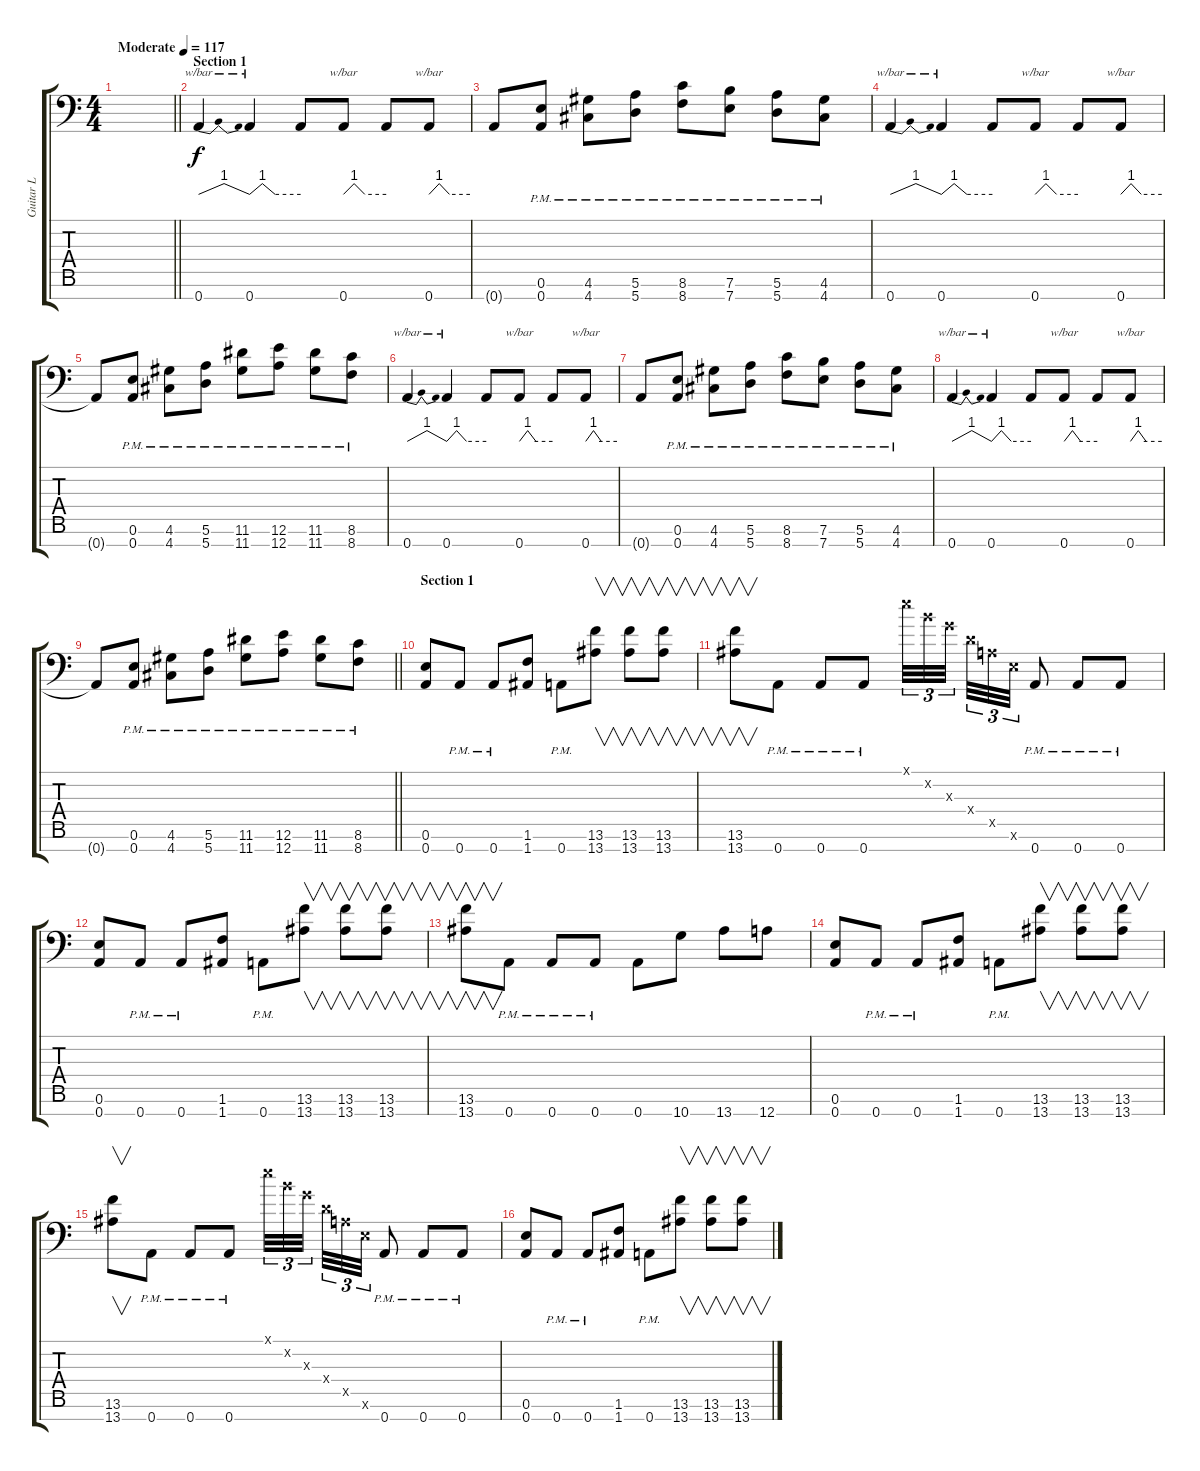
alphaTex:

\track ("Guitar L" "Guitar L") {instrument distortionguitar}
\staff {score tabs}
\tuning (E4 B3 G3 D3 A2 E2 A1) {hide}
\ts (4 4)
\tempo (117 "Moderate")
\clef f4
\barLineRight lightlight
\ks c
|
\section ("" "Section 1")
0.7.4{tbe (dip default 0 0 30 4 60 0)} 0.7.4{tbe (custom default 0 0 15 4 30 0 60 0)} 0.7{t}.8 0.7.8{tbe (custom default 0 0 15 4 30 0 60 0)} 0.7{t}.8 0.7.8{tbe (custom default 0 0 15 4 30 0 60 0)} |
0.7{t}.8 (0.6{pm} 0.7{pm}).8 (4.6{pm} 4.7{pm}).8 (5.6{pm} 5.7{pm}).8 (8.6{pm} 8.7{pm}).8 (7.6{pm} 7.7{pm}).8 (5.6{pm} 5.7{pm}).8 (4.6{pm} 4.7{pm}).8 |
0.7.4{tbe (dip default 0 0 30 4 60 0)} 0.7.4{tbe (custom default 0 0 15 4 30 0 60 0)} 0.7{t}.8 0.7.8{tbe (custom default 0 0 15 4 30 0 60 0)} 0.7{t}.8 0.7.8{tbe (custom default 0 0 15 4 30 0 60 0)} |
0.7{t}.8 (0.6{pm} 0.7{pm}).8 (4.6{pm} 4.7{pm}).8 (5.6{pm} 5.7{pm}).8 (11.6{pm} 11.7{pm}).8 (12.6{pm} 12.7{pm}).8 (11.6{pm} 11.7{pm}).8 (8.6{pm} 8.7{pm}).8 |
0.7.4{tbe (dip default 0 0 30 4 60 0)} 0.7.4{tbe (custom default 0 0 15 4 30 0 60 0)} 0.7{t}.8 0.7.8{tbe (custom default 0 0 15 4 30 0 60 0)} 0.7{t}.8 0.7.8{tbe (custom default 0 0 15 4 30 0 60 0)} |
0.7{t}.8 (0.6{pm} 0.7{pm}).8 (4.6{pm} 4.7{pm}).8 (5.6{pm} 5.7{pm}).8 (8.6{pm} 8.7{pm}).8 (7.6{pm} 7.7{pm}).8 (5.6{pm} 5.7{pm}).8 (4.6{pm} 4.7{pm}).8 |
0.7.4{tbe (dip default 0 0 30 4 60 0)} 0.7.4{tbe (custom default 0 0 15 4 30 0 60 0)} 0.7{t}.8 0.7.8{tbe (custom default 0 0 15 4 30 0 60 0)} 0.7{t}.8 0.7.8{tbe (custom default 0 0 15 4 30 0 60 0)} |
\barLineRight lightlight
0.7{t}.8 (0.6{pm} 0.7{pm}).8 (4.6{pm} 4.7{pm}).8 (5.6{pm} 5.7{pm}).8 (11.6{pm} 11.7{pm}).8 (12.6{pm} 12.7{pm}).8 (11.6{pm} 11.7{pm}).8 (8.6{pm} 8.7{pm}).8 |
\section ("" "Section 1")
(0.6 0.7).8 0.7{pm}.8 0.7{pm}.8 (1.6 1.7).8 0.7{pm}.8 (13.6 13.7).8{v} (13.6 13.7).8{v} (13.6 13.7).8{v} |
(13.6 13.7).8{v} 0.7{pm}.8 0.7{pm}.8 0.7{pm}.8 0.1{x}.32{tu (3 2)} 0.2{x}.32{tu (3 2)} 0.3{x}.32{tu (3 2) beam splitsecondary} 0.4{x}.32{tu (3 2)} 0.5{x}.32{tu (3 2)} 0.6{x}.32{tu (3 2)} 0.7{pm}.8 0.7{pm}.8 0.7{pm}.8 |
(0.6 0.7).8 0.7{pm}.8 0.7{pm}.8 (1.6 1.7).8 0.7{pm}.8 (13.6 13.7).8{v} (13.6 13.7).8{v} (13.6 13.7).8{v} |
(13.6 13.7).8{v} 0.7{pm}.8 0.7{pm}.8 0.7{pm}.8 0.7.8 10.7.8 13.7.8 12.7.8 |
(0.6 0.7).8 0.7{pm}.8 0.7{pm}.8 (1.6 1.7).8 0.7{pm}.8 (13.6 13.7).8{v} (13.6 13.7).8{v} (13.6 13.7).8{v} |
(13.6 13.7).8{v} 0.7{pm}.8 0.7{pm}.8 0.7{pm}.8 0.1{x}.32{tu (3 2)} 0.2{x}.32{tu (3 2)} 0.3{x}.32{tu (3 2) beam splitsecondary} 0.4{x}.32{tu (3 2)} 0.5{x}.32{tu (3 2)} 0.6{x}.32{tu (3 2)} 0.7{pm}.8 0.7{pm}.8 0.7{pm}.8 |
(0.6 0.7).8 0.7{pm}.8 0.7{pm}.8 (1.6 1.7).8 0.7{pm}.8 (13.6 13.7).8{v} (13.6 13.7).8{v} (13.6 13.7).8{v}
